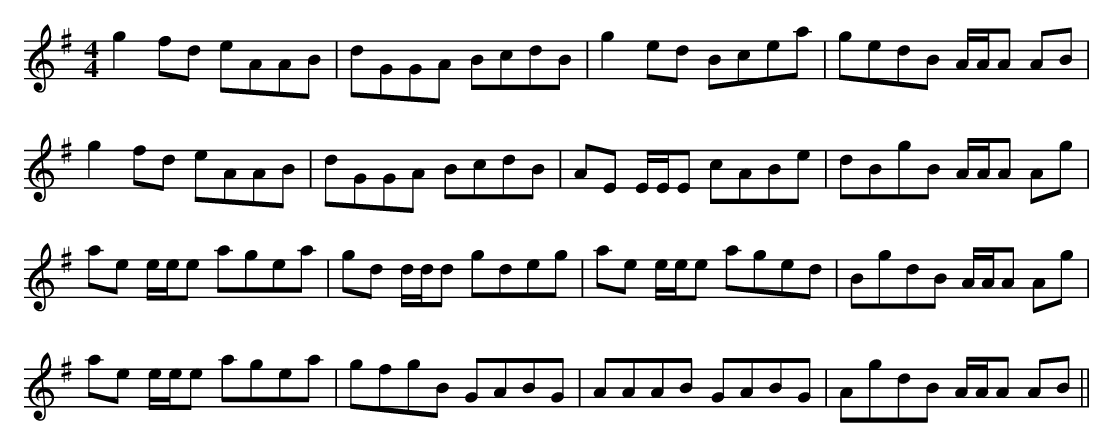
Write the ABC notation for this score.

X:1
M:4/4
K:Ador
g2 fd eAAB|dGGA BcdB|g2 ed Bcea|gedB A/A/A AB|
g2 fd eAAB|dGGA BcdB|AE E/E/E cABe|dBgB A/A/A Ag|
ae e/e/e agea|gd d/d/d gdeg|ae e/e/e aged|BgdB A/A/A Ag|
ae e/e/e agea|gfgB GABG|AAAB GABG|AgdB A/A/A AB||
